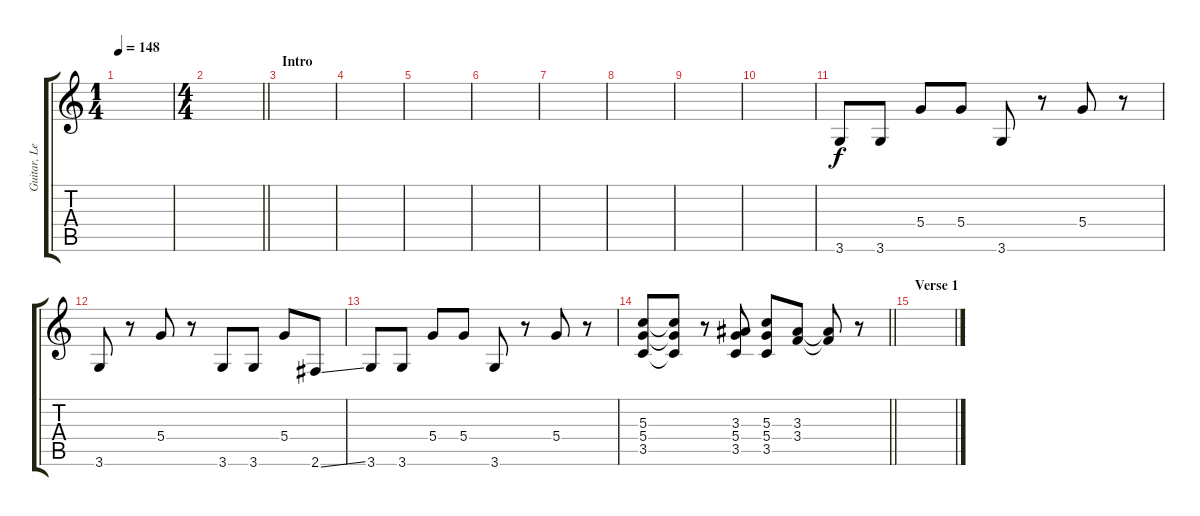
\track ("Guitar, Lead" "Guitar, Le") {instrument overdrivenguitar}
\staff {score tabs}
\tuning (E4 B3 G3 D3 A2 E2) {hide}
\ts (1 4)
\tempo 148
\clef g2
\ks c
|
\ts (4 4)
\barLineRight lightlight
|
\section ("" "Intro")
|
|
|
|
|
|
|
|
3.6.8 3.6.8 5.4.8 5.4.8 3.6.8 r.8 5.4.8 r.8 |
3.6.8 r.8 5.4.8 r.8 3.6.8 3.6.8 5.4.8 2.6{ss}.8 |
3.6.8 3.6.8 5.4.8 5.4.8 3.6.8 r.8 5.4.8 r.8 |
\barLineRight lightlight
(5.3 5.4 3.5).8 (5.3{t} 5.4{t} 3.5{t}).8 r.8 (3.3 5.4 3.5).8 (5.3 5.4 3.5).8 (3.3 3.4).8 (3.3{t} 3.4{t}).8 r.8 |
\section ("" "Verse 1")
